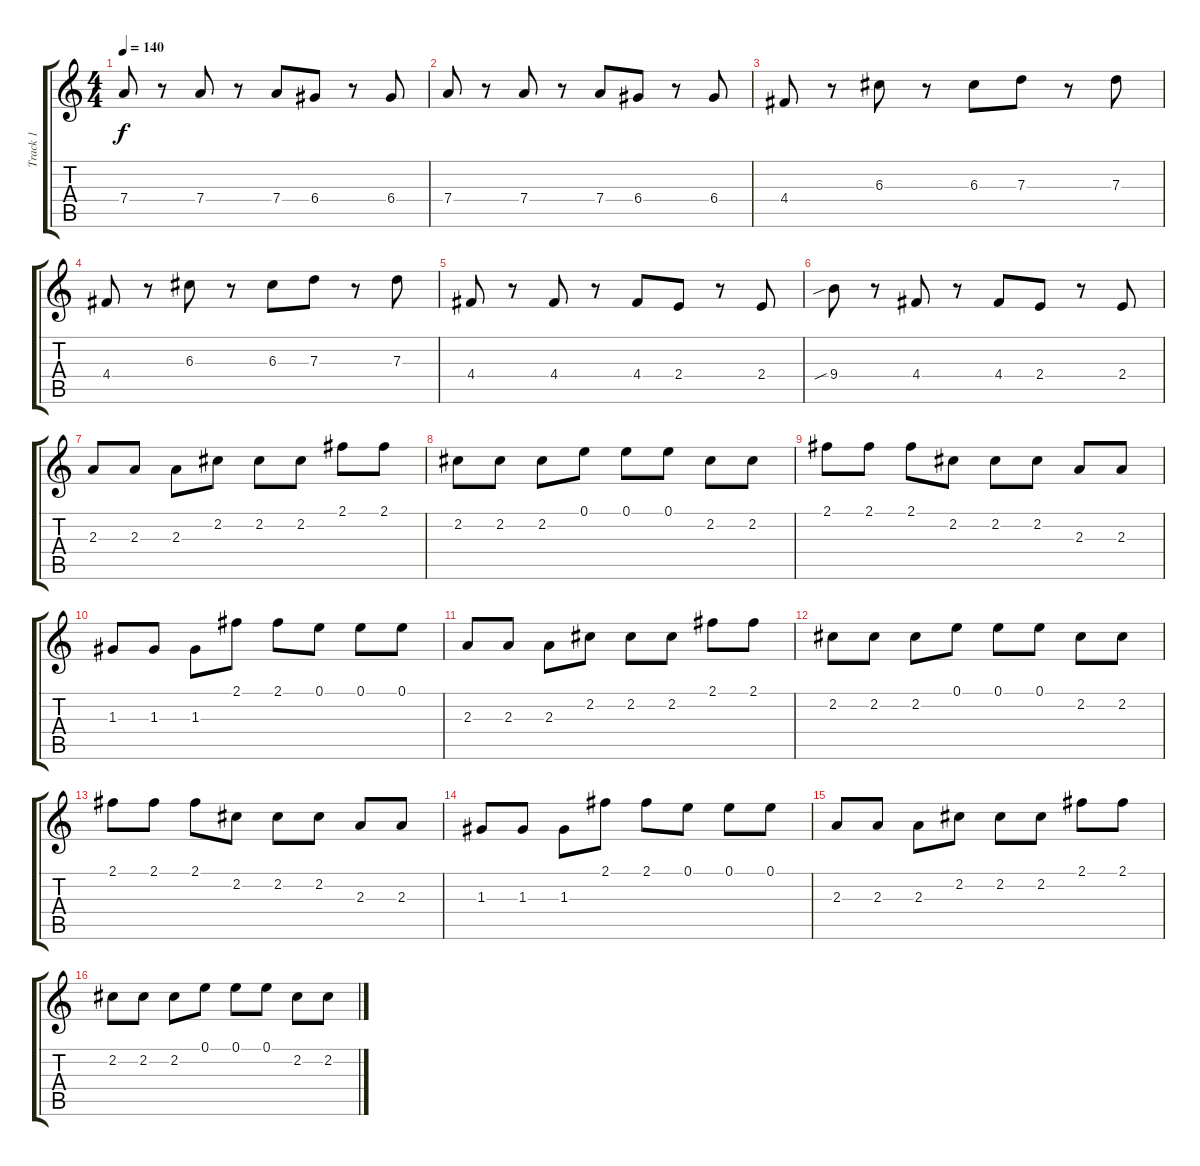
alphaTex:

\track ("Track 1" "Track 1") {instrument overdrivenguitar}
\staff {score tabs}
\tuning (E4 B3 G3 D3 A2 E2) {hide}
\ts (4 4)
\tempo 140
\clef g2
\ks c
7.4.8{dy f} r.8 7.4.8 r.8 7.4.8 6.4.8 r.8 6.4.8 |
7.4.8 r.8 7.4.8 r.8 7.4.8 6.4.8 r.8 6.4.8 |
4.4.8 r.8 6.3.8 r.8 6.3.8 7.3.8 r.8 7.3.8 |
4.4.8 r.8 6.3.8 r.8 6.3.8 7.3.8 r.8 7.3.8 |
4.4.8 r.8 4.4.8 r.8 4.4.8 2.4.8 r.8 2.4.8 |
9.4{sib}.8 r.8 4.4.8 r.8 4.4.8 2.4.8 r.8 2.4.8 |
2.3.8 2.3.8 2.3.8 2.2.8 2.2.8 2.2.8 2.1.8 2.1.8 |
2.2.8 2.2.8 2.2.8 0.1.8 0.1.8 0.1.8 2.2.8 2.2.8 |
2.1.8 2.1.8 2.1.8 2.2.8 2.2.8 2.2.8 2.3.8 2.3.8 |
1.3.8 1.3.8 1.3.8 2.1.8 2.1.8 0.1.8 0.1.8 0.1.8 |
2.3.8 2.3.8 2.3.8 2.2.8 2.2.8 2.2.8 2.1.8 2.1.8 |
2.2.8 2.2.8 2.2.8 0.1.8 0.1.8 0.1.8 2.2.8 2.2.8 |
2.1.8 2.1.8 2.1.8 2.2.8 2.2.8 2.2.8 2.3.8 2.3.8 |
1.3.8 1.3.8 1.3.8 2.1.8 2.1.8 0.1.8 0.1.8 0.1.8 |
2.3.8 2.3.8 2.3.8 2.2.8 2.2.8 2.2.8 2.1.8 2.1.8 |
2.2.8 2.2.8 2.2.8 0.1.8 0.1.8 0.1.8 2.2.8 2.2.8
